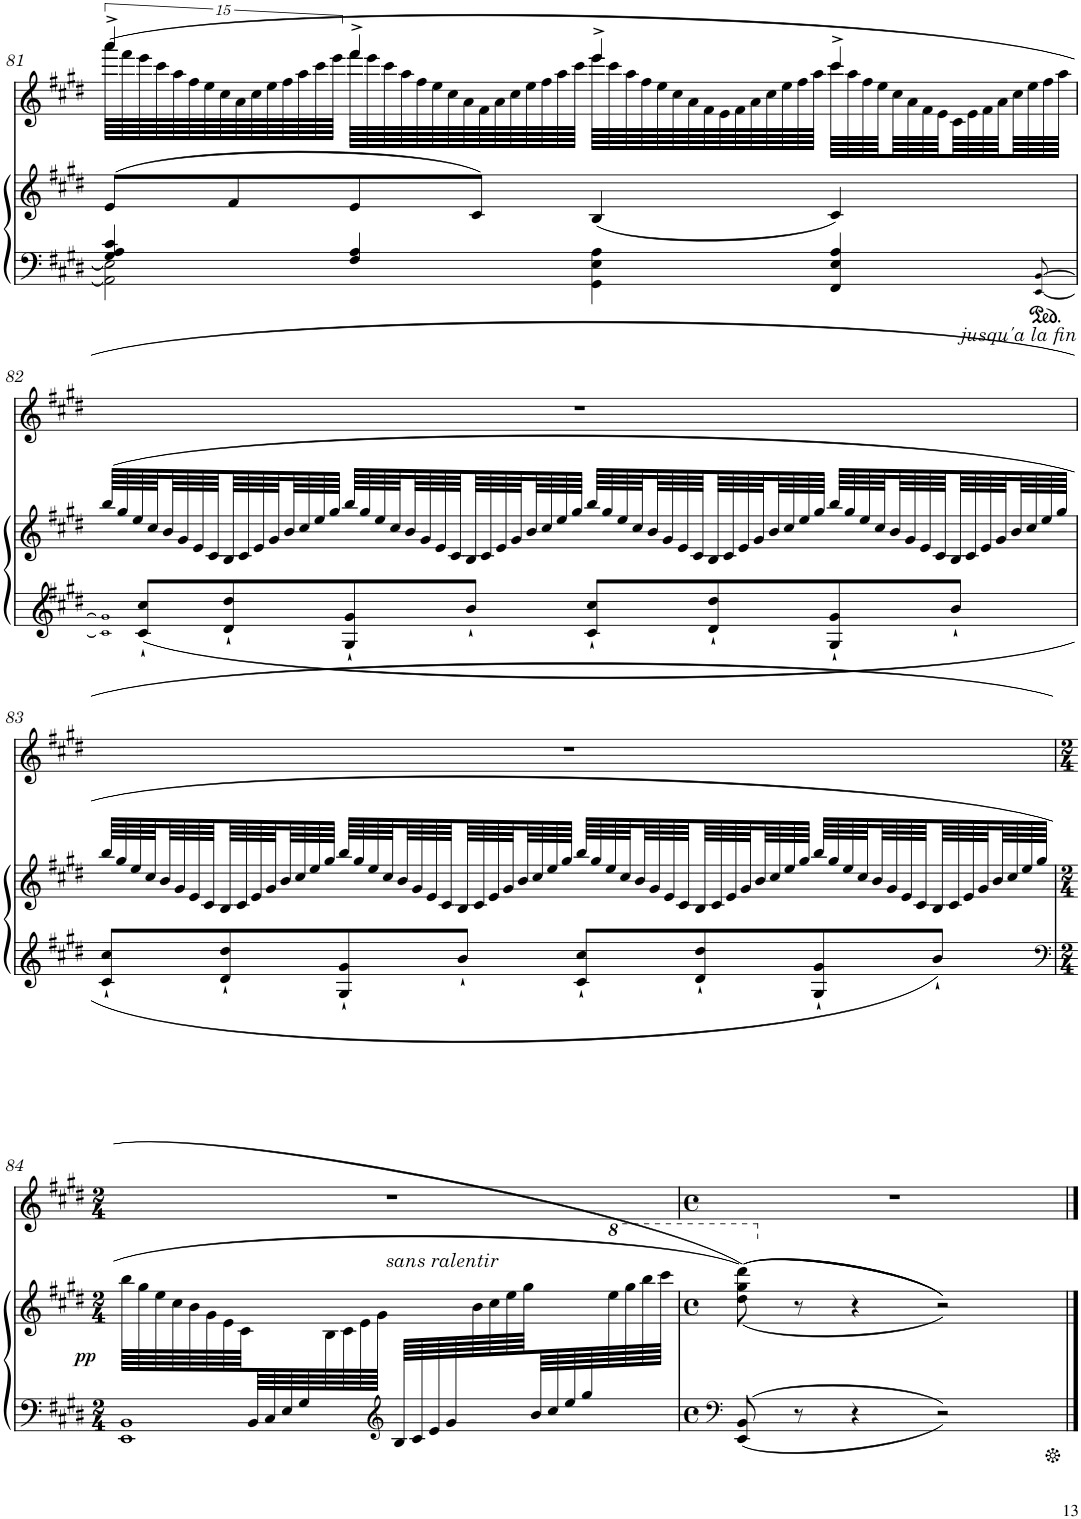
**kern	**kern	**dynam	**kern
*part2	*part2	*part2	*part1
*staff3	*staff2	*staff2/3	*staff1
*I"Piano	*	*	*I"Piano
*I'Pno	*	*	*I'Pno
!!LO:PB:g=z
*clefF4	*clefG2	*	*clefG2
*k[f#c#g#d#]	*k[f#c#g#d#]	*	*k[f#c#g#d#]
*M4/4	*M4/4	*	*M4/4
*met(c)	*met(c)	*	*met(c)
=81	=81	=81	=81
*^	*	*	*^
4G#/ 4A/ 4c#/	2AA\] 2E\]	(>8e/L	.	(>60aaa\LLLL	4aaa^/
.	.	.	.	60fff#\	.
.	.	.	.	60eee\	.
.	.	.	.	60ccc#\	.
.	.	.	.	60aa\	.
.	.	.	.	60ff#\	.
.	.	.	.	60ee\	.
.	.	.	.	60cc#\	.
.	.	8f#/	.	.	.
.	.	.	.	60a\	.
.	.	.	.	60cc#\	.
.	.	.	.	60ee\	.
.	.	.	.	60ff#\	.
.	.	.	.	60aa\	.
.	.	.	.	60ccc#\	.
.	.	.	.	60eee\JJJJ	.
*	*	*	*	*Xtuplet	*
4F#/ 4A/	.	8e/	.	60fff#\LLLL	4fff#^/
.	.	.	.	60eee\	.
.	.	.	.	60ccc#\	.
.	.	.	.	60aa\	.
.	.	.	.	60ff#\	.
.	.	.	.	60ee\	.
.	.	.	.	60cc#\	.
.	.	.	.	60a\	.
.	.	8c#/J)	.	.	.
.	.	.	.	60f#\	.
.	.	.	.	60a\	.
.	.	.	.	60cc#\	.
.	.	.	.	60ee\	.
.	.	.	.	60ff#\	.
.	.	.	.	60aa\	.
.	.	.	.	60ccc#\JJJJ	.
4GG#\ 4E\ 4A\	4.ryy	(4B/	.	60eee\LLLL	4eee^/
.	.	.	.	60ccc#\	.
.	.	.	.	60aa\	.
.	.	.	.	60ff#\	.
.	.	.	.	60ee\	.
.	.	.	.	60cc#\	.
.	.	.	.	60a\	.
.	.	.	.	60f#\	.
.	.	.	.	60e\	.
.	.	.	.	60f#\	.
.	.	.	.	60a\	.
.	.	.	.	60cc#\	.
.	.	.	.	60ee\	.
.	.	.	.	60ff#\	.
.	.	.	.	60aa\JJJJ	.
4FF#/ 4E/ 4A/	.	4c#/)	.	64ccc#\LLLL	4ccc#^/
.	.	.	.	64aa\	.
.	.	.	.	64ff#\	.
.	.	.	.	64ee\JJJ	.
.	.	.	.	64cc#\LLL	.
.	.	.	.	64a\	.
.	.	.	.	64f#\	.
.	.	.	.	64e\JJJ	.
*	*Xtuplet	*	*	*	*
.	24ryy	.	.	64c#\LLL	.
.	.	.	.	64e\	.
.	.	.	.	64f#\	.
.	24ryy	.	.	.	.
.	.	.	.	64a\JJJ	.
.	.	.	.	64cc#\LLL	.
.	.	.	.	64ee\	.
!	!LO:TX:b:i:t=jusqu'a la fin	!	!	!	!
.	[<24EE!/ [24BB!/	.	.	.	.
.	.	.	.	64ff#\	.
.	.	.	.	64aa\JJJJ	.
*	*	*	*	*v	*v
!!LO:LB:g=z
=82	=82	=82	=82	=82
*	*^	*	*	*
8c#/`< 8cc#/`<L	1EE] 1BB]	1c# 1g#	(64bb/LLLL	.	1r
.	.	.	64gg#/	.	.
.	.	.	64ee/	.	.
.	.	.	64cc#/JJ	.	.
.	.	.	64b/LL	.	.
.	.	.	64g#/	.	.
.	.	.	64e/	.	.
.	.	.	64c#/JJJ	.	.
8d#/`< 8dd#/`<	.	.	64B/LLL	.	.
.	.	.	64c#/	.	.
.	.	.	64e/	.	.
.	.	.	64g#/JJ	.	.
.	.	.	64b/LL	.	.
.	.	.	64cc#/	.	.
.	.	.	64ee/	.	.
.	.	.	64gg#/JJJJ	.	.
8G#/`< 8g#/`<	.	.	64bb/LLLL	.	.
.	.	.	64gg#/	.	.
.	.	.	64ee/	.	.
.	.	.	64cc#/JJ	.	.
.	.	.	64b/LL	.	.
.	.	.	64g#/	.	.
.	.	.	64e/	.	.
.	.	.	64c#/JJJ	.	.
8b`</J	.	.	64B/LLL	.	.
.	.	.	64c#/	.	.
.	.	.	64e/	.	.
.	.	.	64g#/JJ	.	.
.	.	.	64b/LL	.	.
.	.	.	64cc#/	.	.
.	.	.	64ee/	.	.
.	.	.	64gg#/JJJJ	.	.
8c#/`< 8cc#/`<L	.	.	64bb/LLLL	.	.
.	.	.	64gg#/	.	.
.	.	.	64ee/	.	.
.	.	.	64cc#/JJ	.	.
.	.	.	64b/LL	.	.
.	.	.	64g#/	.	.
.	.	.	64e/	.	.
.	.	.	64c#/JJJ	.	.
8d#/`< 8dd#/`<	.	.	64B/LLL	.	.
.	.	.	64c#/	.	.
.	.	.	64e/	.	.
.	.	.	64g#/JJ	.	.
.	.	.	64b/LL	.	.
.	.	.	64cc#/	.	.
.	.	.	64ee/	.	.
.	.	.	64gg#/JJJJ	.	.
8G#/`< 8g#/`<	.	.	64bb/LLLL	.	.
.	.	.	64gg#/	.	.
.	.	.	64ee/	.	.
.	.	.	64cc#/JJ	.	.
.	.	.	64b/LL	.	.
.	.	.	64g#/	.	.
.	.	.	64e/	.	.
.	.	.	64c#/JJJ	.	.
8b`</J	.	.	64B/LLL	.	.
.	.	.	64c#/	.	.
.	.	.	64e/	.	.
.	.	.	64g#/JJ	.	.
.	.	.	64b/LL	.	.
.	.	.	64cc#/	.	.
.	.	.	64ee/	.	.
.	.	.	64gg#/JJJJ	.	.
*v	*v	*v	*	*	*
!!LO:LB:g=z
=83	=83	=83	=83
8c#/` 8cc#/`L	64bb/LLLL	.	1r
.	64gg#/	.	.
.	64ee/	.	.
.	64cc#/JJ	.	.
.	64b/LL	.	.
.	64g#/	.	.
.	64e/	.	.
.	64c#/JJJ	.	.
8d#/` 8dd#/`	64B/LLL	.	.
.	64c#/	.	.
.	64e/	.	.
.	64g#/JJ	.	.
.	64b/LL	.	.
.	64cc#/	.	.
.	64ee/	.	.
.	64gg#/JJJJ	.	.
8G#/` 8g#/`	64bb/LLLL	.	.
.	64gg#/	.	.
.	64ee/	.	.
.	64cc#/JJ	.	.
.	64b/LL	.	.
.	64g#/	.	.
.	64e/	.	.
.	64c#/JJJ	.	.
8b`/J	64B/LLL	.	.
.	64c#/	.	.
.	64e/	.	.
.	64g#/JJ	.	.
.	64b/LL	.	.
.	64cc#/	.	.
.	64ee/	.	.
.	64gg#/JJJJ	.	.
8c#/` 8cc#/`L	64bb/LLLL	.	.
.	64gg#/	.	.
.	64ee/	.	.
.	64cc#/JJ	.	.
.	64b/LL	.	.
.	64g#/	.	.
.	64e/	.	.
.	64c#/JJJ	.	.
8d#/` 8dd#/`	64B/LLL	.	.
.	64c#/	.	.
.	64e/	.	.
.	64g#/JJ	.	.
.	64b/LL	.	.
.	64cc#/	.	.
.	64ee/	.	.
.	64gg#/JJJJ	.	.
8G#/` 8g#/`	64bb/LLLL	.	.
.	64gg#/	.	.
.	64ee/	.	.
.	64cc#/JJ	.	.
.	64b/LL	.	.
.	64g#/	.	.
.	64e/	.	.
.	64c#/JJJ	.	.
8b`/J	64B/LLL	.	.
.	64c#/	.	.
.	64e/	.	.
.	64g#/JJ	.	.
.	64b/LL	.	.
.	64cc#/	.	.
.	64ee/	.	.
.	64gg#/JJJJ	.	.
!!LO:LB:g=z
=84	=84	=84	=84
*clefF4	*	*	*
*M2/4	*M2/4	*	*M2/4
*^	*	*	*
!	!LO:N:n=1:head=open	!	!	!
!	!LO:N:n=2:head=open	!	!LO:DY:a=2	!
*	*^	*	*	*
8ryy	2EE 2BB	4ryy	64bb\LLLL	pp	2r
.	.	.	64gg#\	.	.
.	.	.	64ee\	.	.
.	.	.	64cc#\	.	.
.	.	.	64b\	.	.
.	.	.	64g#\	.	.
.	.	.	64e\	.	.
.	.	.	64c#\	.	.
64BB/	.	.	16ryy	.	.
64C#/	.	.	.	.	.
64E/	.	.	.	.	.
64G#/	.	.	.	.	.
16ryy	.	.	64B\	.	.
.	.	.	64c#\	.	.
.	.	.	64e\	.	.
.	.	.	64g#\JJJJ	.	.
*clefG2	*	*	*	*	*
!	!	!	!LO:TX:a:i:t=sans ralentir	!	!
64B/LLLL	.	4ryy	16ryy	.	.
64c#/	.	.	.	.	.
64e/	.	.	.	.	.
64g#/	.	.	.	.	.
16ryy	.	.	64b\	.	.
.	.	.	64cc#\	.	.
.	.	.	64ee\	.	.
.	.	.	64gg#\	.	.
64b/	.	.	16ryy	.	.
64cc#/	.	.	.	.	.
64ee/	.	.	.	.	.
64gg#/	.	.	.	.	.
*	*	*	*8va	*	*
16ryy	.	.	64eee\	.	.
.	.	.	64ggg#\	.	.
.	.	.	64bbb\	.	.
.	.	.	64cccc#\JJJJ	.	.
*v	*v	*v	*	*	*
=85	=85	=85	=85
*clefF4	*	*	*
*M4/4	*M4/4	*	*M4/4
*met(c)	*met(c)	*	*met(c)
8EE/ 8BB/	(>((<8ddd#\ 8ggg#\ 8dddd#\))	.	1r
*	*X8va	*	*
8r	8r	.	.
4r	4r	.	.
2r	2r)))	.	.
==	==	==	==
*-	*-	*-	*-
